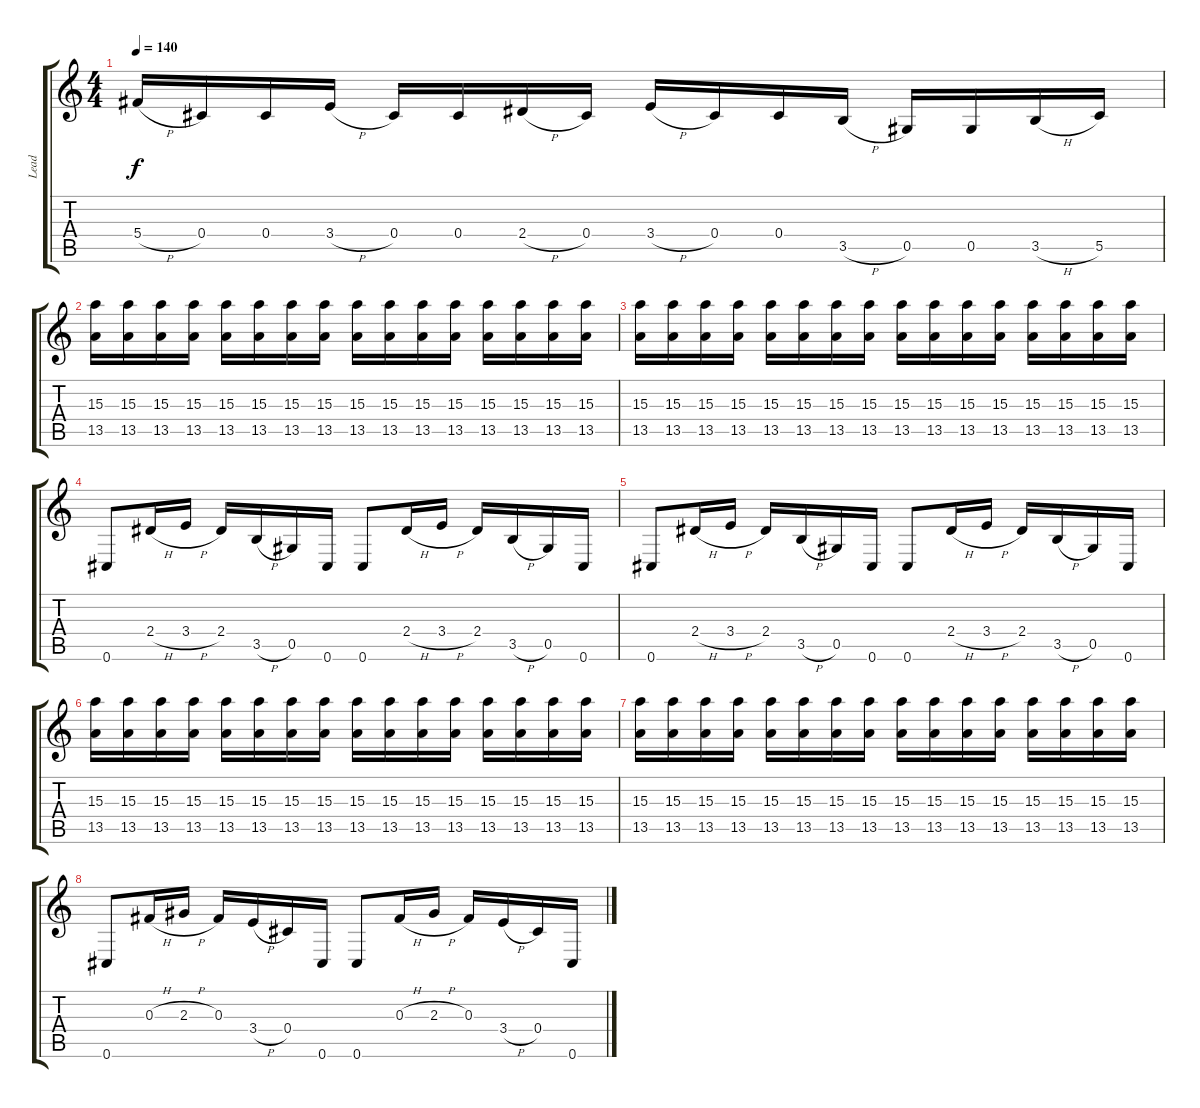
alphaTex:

\track ("Lead" "Lead") {instrument overdrivenguitar}
\staff {score tabs}
\tuning (Eb4 Bb3 Gb3 Db3 Ab2 Db2) {hide}
\ts (4 4)
\tempo 140
\clef g2
\ks c
5.4{h}.16{dy f} 0.4.16 0.4.16 3.4{h}.16 0.4.16 0.4.16 2.4{h}.16 0.4.16 3.4{h}.16 0.4.16 0.4.16 3.5{h}.16 0.5.16 0.5.16 3.5{h}.16 5.5.16 |
(15.3 13.5).16 (15.3 13.5).16 (15.3 13.5).16 (15.3 13.5).16 (15.3 13.5).16 (15.3 13.5).16 (15.3 13.5).16 (15.3 13.5).16 (15.3 13.5).16 (15.3 13.5).16 (15.3 13.5).16 (15.3 13.5).16 (15.3 13.5).16 (15.3 13.5).16 (15.3 13.5).16 (15.3 13.5).16 |
(15.3 13.5).16 (15.3 13.5).16 (15.3 13.5).16 (15.3 13.5).16 (15.3 13.5).16 (15.3 13.5).16 (15.3 13.5).16 (15.3 13.5).16 (15.3 13.5).16 (15.3 13.5).16 (15.3 13.5).16 (15.3 13.5).16 (15.3 13.5).16 (15.3 13.5).16 (15.3 13.5).16 (15.3 13.5).16 |
0.6.8 2.4{h}.16 3.4{h}.16 2.4.16 3.5{h}.16 0.5.16 0.6.16 0.6.8 2.4{h}.16 3.4{h}.16 2.4.16 3.5{h}.16 0.5.16 0.6.16 |
0.6.8 2.4{h}.16 3.4{h}.16 2.4.16 3.5{h}.16 0.5.16 0.6.16 0.6.8 2.4{h}.16 3.4{h}.16 2.4.16 3.5{h}.16 0.5.16 0.6.16 |
(15.3 13.5).16 (15.3 13.5).16 (15.3 13.5).16 (15.3 13.5).16 (15.3 13.5).16 (15.3 13.5).16 (15.3 13.5).16 (15.3 13.5).16 (15.3 13.5).16 (15.3 13.5).16 (15.3 13.5).16 (15.3 13.5).16 (15.3 13.5).16 (15.3 13.5).16 (15.3 13.5).16 (15.3 13.5).16 |
(15.3 13.5).16 (15.3 13.5).16 (15.3 13.5).16 (15.3 13.5).16 (15.3 13.5).16 (15.3 13.5).16 (15.3 13.5).16 (15.3 13.5).16 (15.3 13.5).16 (15.3 13.5).16 (15.3 13.5).16 (15.3 13.5).16 (15.3 13.5).16 (15.3 13.5).16 (15.3 13.5).16 (15.3 13.5).16 |
0.6.8 0.3{h}.16 2.3{h}.16 0.3.16 3.4{h}.16 0.4.16 0.6.16 0.6.8 0.3{h}.16 2.3{h}.16 0.3.16 3.4{h}.16 0.4.16 0.6.16
